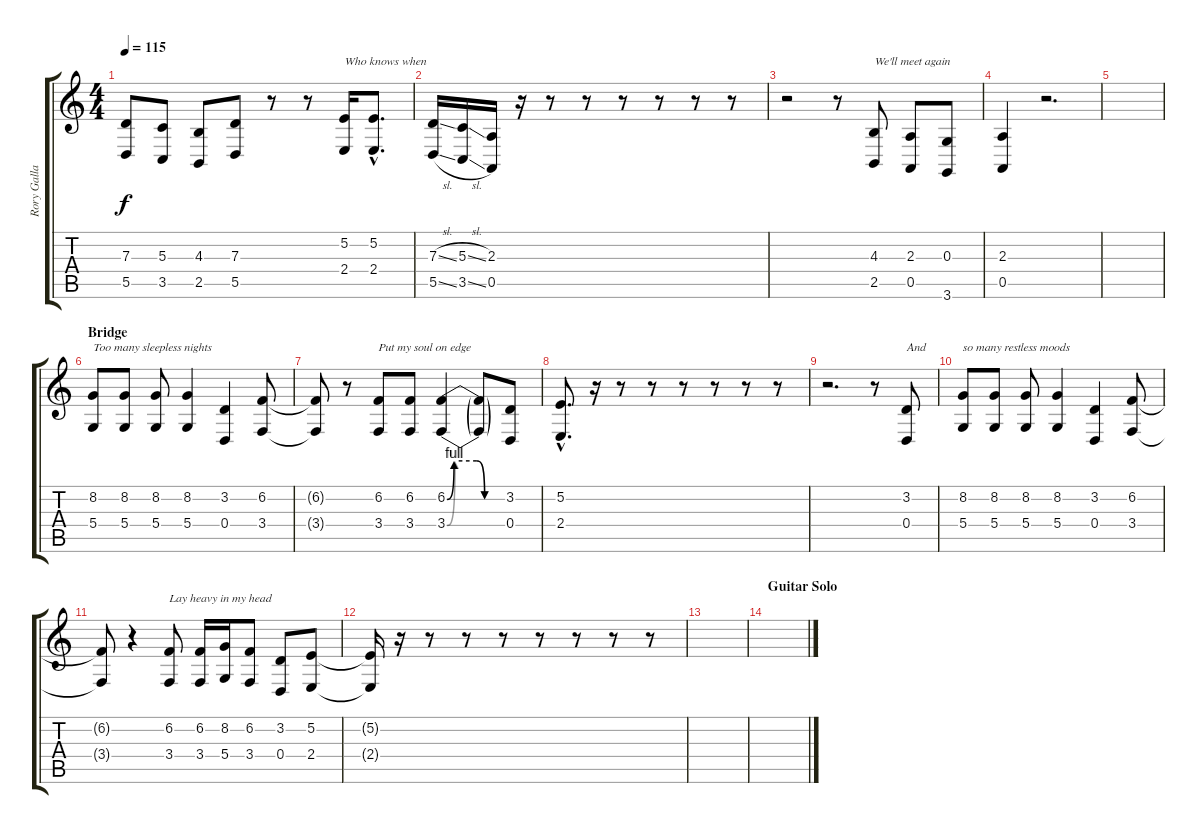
\track ("Rory Gallagher Vocals" "Rory Galla") {instrument cello}
\staff {score tabs}
\tuning (E4 B3 G3 D3 A2 E2) {hide}
\ts (4 4)
\tempo 115
\clef g2
\ks c
(7.3 5.5).8{dy f} (5.3 3.5).8 (4.3 2.5).8 (7.3 5.5).8 r.8 r.8 (5.2 2.4).16{txt "Who knows when"} (5.2{hac} 2.4{hac}).8{d} |
(7.3{sl} 5.5{sl}).16 (5.3{sl} 3.5{sl}).16 (2.3 0.5).16 r.16 r.8 r.8 r.8 r.8 r.8 r.8 |
r.2 r.8 (4.3 2.5).8{txt "We'll meet again"} (2.3 0.5).8 (0.3 3.6).8 |
(2.3 0.5).4 r.2{d} |
|
\section ("" "Bridge")
(8.2 5.4).8{txt "Too many sleepless nights"} (8.2 5.4).8 (8.2 5.4).8 (8.2 5.4).4 (3.2 0.4).4 (6.2 3.4).8 |
(6.2{t} 3.4{t}).8 r.8 (6.2 3.4).8{txt "Put my soul on edge"} (6.2 3.4).8 (6.2{be (custom 0 0 7 4 30 4 38 0 60 0)} 3.4{be (custom 0 0 8 4 30 4 38 0 60 0)}).4 (6.2{t} 3.4{t}).8 (3.2 0.4).8 |
(5.2{hac} 2.4{hac}).8{d} r.16 r.8 r.8 r.8 r.8 r.8 r.8 |
r.2{d} r.8 (3.2 0.4).8{txt "And"} |
(8.2 5.4).8{txt "so many restless moods"} (8.2 5.4).8 (8.2 5.4).8 (8.2 5.4).4 (3.2 0.4).4 (6.2 3.4).8 |
(6.2{t} 3.4{t}).8 r.4 (6.2 3.4).8{txt "Lay heavy in my head"} (6.2 3.4).16 (8.2 5.4).16 (6.2 3.4).8 (3.2 0.4).8 (5.2 2.4).8 |
(5.2{t} 2.4{t}).16 r.16 r.8 r.8 r.8 r.8 r.8 r.8 r.8 |
|
\section ("" "Guitar Solo")
